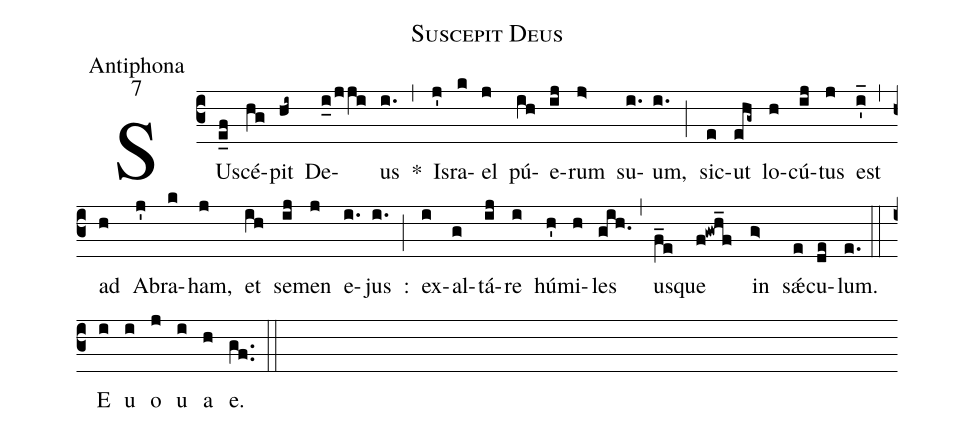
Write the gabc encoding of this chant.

name:Suscepit Deus;
office-part:Antiphona;
mode:7;
%%
(c3)SU(e_0f)scé(hg)pit(hi~) De(i_0/jji)us(i.) *(,) Is(j')ra(k)el(j) pú(ih)e(ij)rum(j>) su(i.)um,(i.) (;) sic(e)ut(ehg~) lo(h)cú(ij)tus(j) est(i_') (,) ad(h) A(j')bra(k)ham,(j) et(ih) se(ij)men(j) e(i.)jus(i.) :(;) ex(i)al(g)tá(ij)re(i) hú(h')mi(h)les(gih.) (,) us(f_e)que(f!gwh_f) in(g>) sǽ(e)cu(de)lum.(e.) (::) E(i) u(i) o(j) u(i) a(h) e.(gf..) (::)
